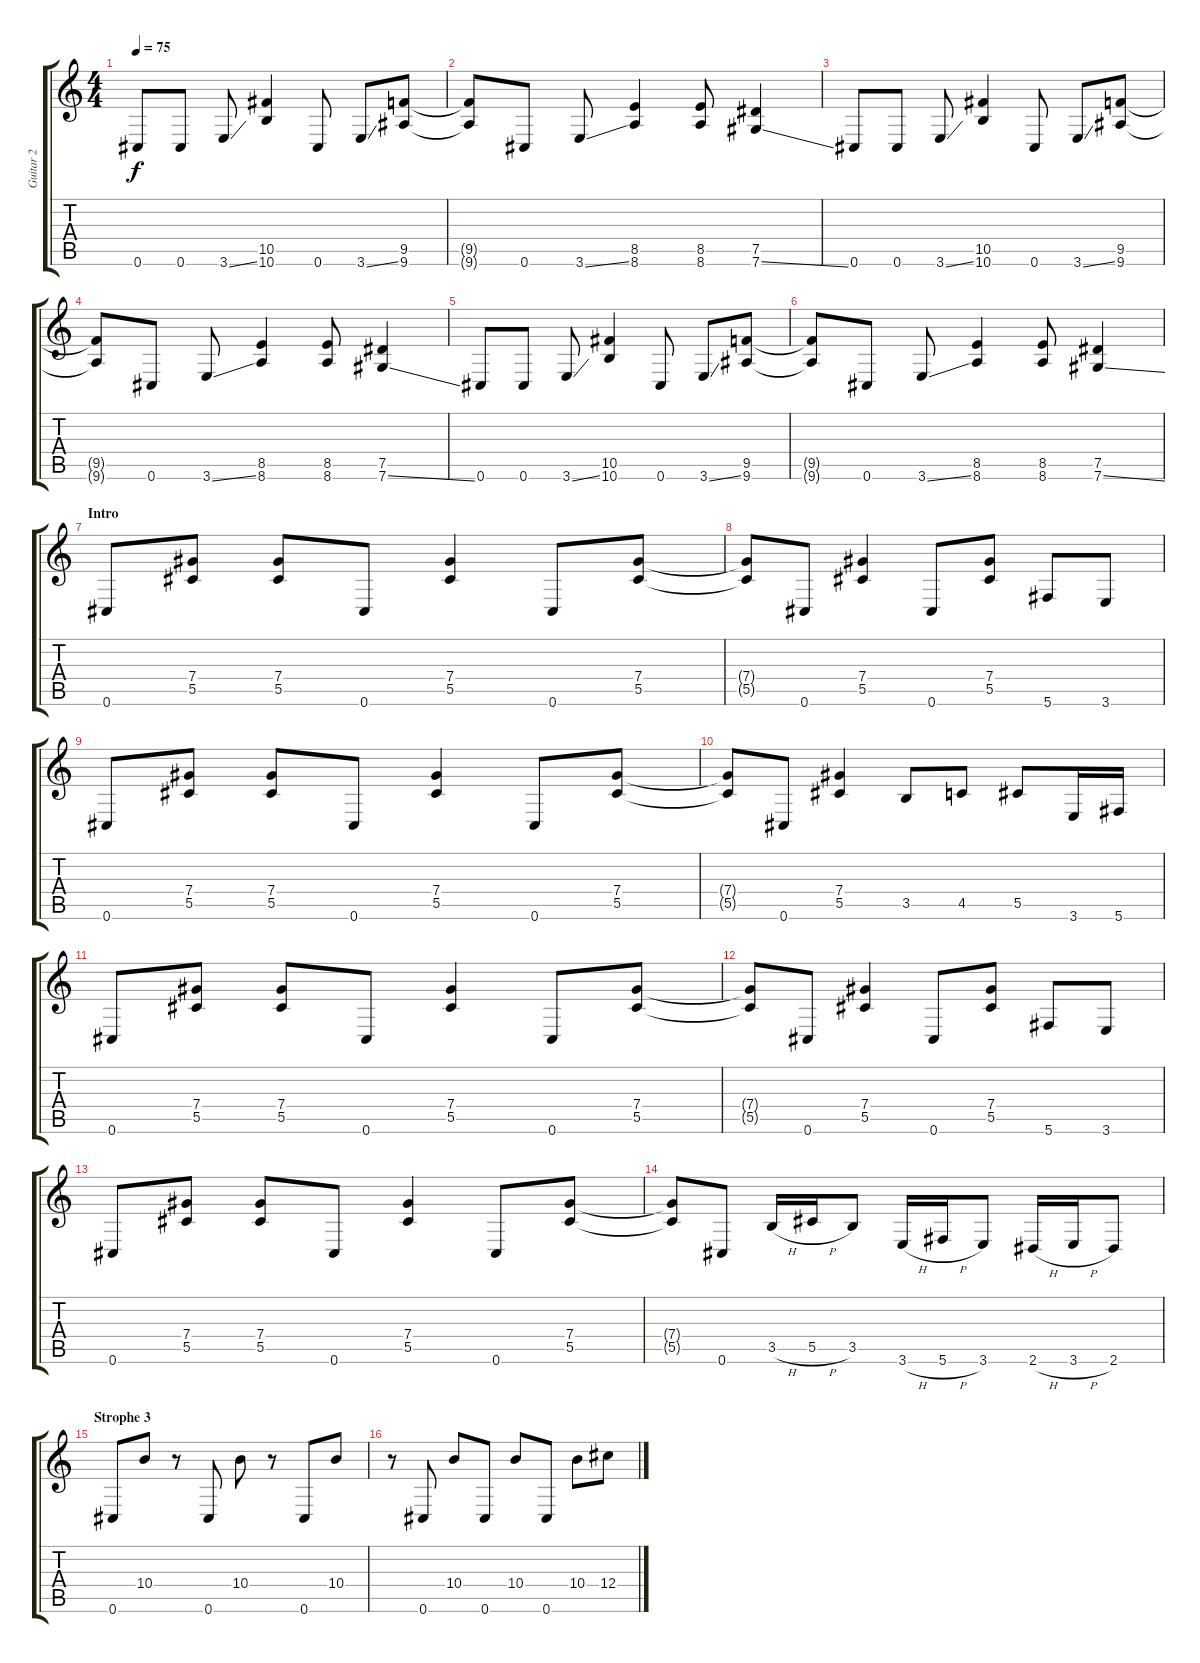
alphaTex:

\track ("Guitar 2" "Guitar 2") {instrument overdrivenguitar}
\staff {score tabs}
\tuning (Eb4 Bb3 Gb3 Db3 Ab2 Db2) {hide}
\ts (4 4)
\tempo 75
\clef g2
\ks c
0.6.8{dy f} 0.6.8 3.6{ss}.8 (10.5 10.6).4 0.6.8 3.6{ss}.8 (9.5 9.6).8 |
(9.5{t} 9.6{t}).8 0.6.8 3.6{ss}.8 (8.5 8.6).4 (8.5 8.6).8 (7.5 7.6{ss}).4 |
0.6.8 0.6.8 3.6{ss}.8 (10.5 10.6).4 0.6.8 3.6{ss}.8 (9.5 9.6).8 |
(9.5{t} 9.6{t}).8 0.6.8 3.6{ss}.8 (8.5 8.6).4 (8.5 8.6).8 (7.5 7.6{ss}).4 |
0.6.8 0.6.8 3.6{ss}.8 (10.5 10.6).4 0.6.8 3.6{ss}.8 (9.5 9.6).8 |
(9.5{t} 9.6{t}).8 0.6.8 3.6{ss}.8 (8.5 8.6).4 (8.5 8.6).8 (7.5 7.6{ss}).4 |
\section ("" "Intro")
0.6.8 (7.4 5.5).8 (7.4 5.5).8 0.6.8 (7.4 5.5).4 0.6.8 (7.4 5.5).8 |
(7.4{t} 5.5{t}).8 0.6.8 (7.4 5.5).4 0.6.8 (7.4 5.5).8 5.6.8 3.6.8 |
0.6.8 (7.4 5.5).8 (7.4 5.5).8 0.6.8 (7.4 5.5).4 0.6.8 (7.4 5.5).8 |
(7.4{t} 5.5{t}).8 0.6.8 (7.4 5.5).4 3.5.8 4.5.8 5.5.8 3.6.16 5.6.16 |
0.6.8 (7.4 5.5).8 (7.4 5.5).8 0.6.8 (7.4 5.5).4 0.6.8 (7.4 5.5).8 |
(7.4{t} 5.5{t}).8 0.6.8 (7.4 5.5).4 0.6.8 (7.4 5.5).8 5.6.8 3.6.8 |
0.6.8 (7.4 5.5).8 (7.4 5.5).8 0.6.8 (7.4 5.5).4 0.6.8 (7.4 5.5).8 |
(7.4{t} 5.5{t}).8 0.6.8 3.5{h}.16 5.5{h}.16 3.5.8 3.6{h}.16 5.6{h}.16 3.6.8 2.6{h}.16 3.6{h}.16 2.6.8 |
\section ("" "Strophe 3")
0.6.8 10.4.8 r.8 0.6.8 10.4.8 r.8 0.6.8 10.4.8 |
r.8 0.6.8 10.4.8 0.6.8 10.4.8 0.6.8 10.4.8 12.4.8
